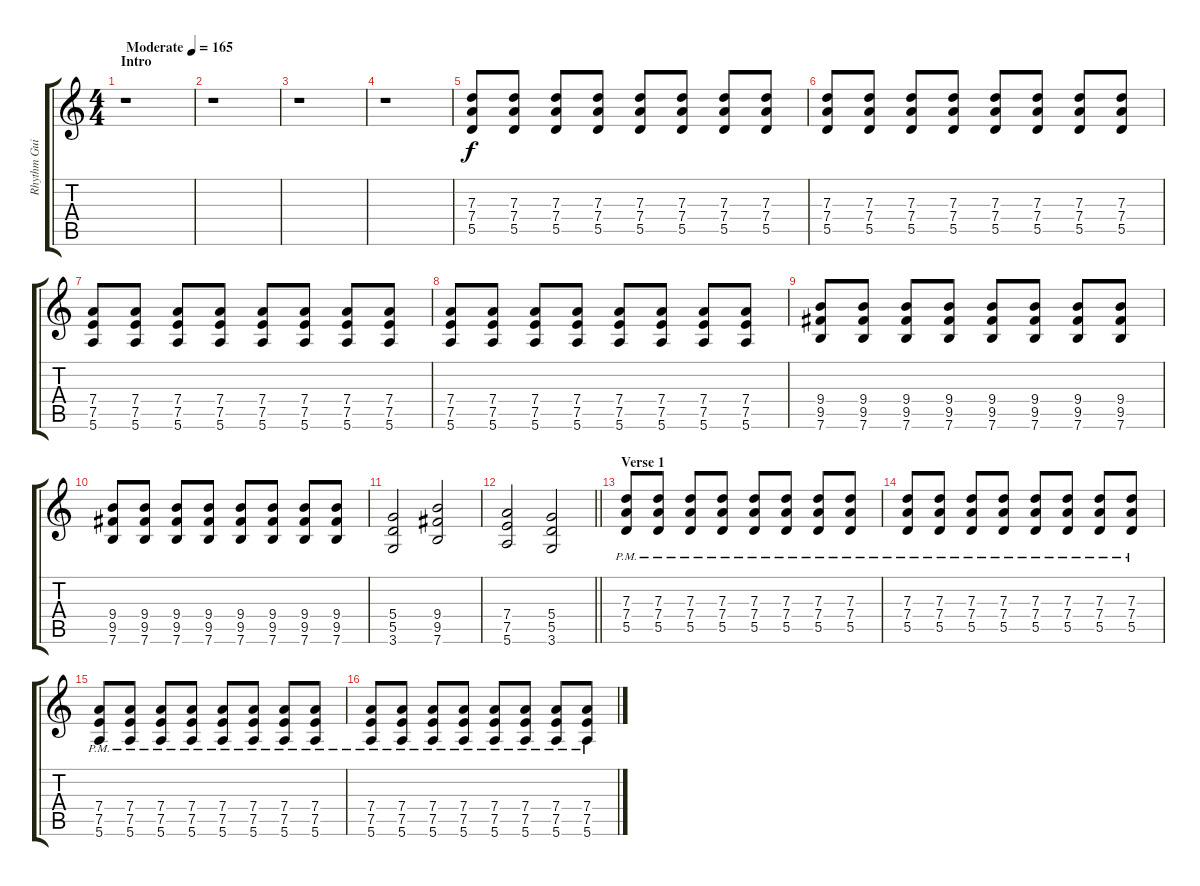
\track ("Rhythm Guitar" "Rhythm Gui") {instrument distortionguitar}
\staff {score tabs}
\tuning (E4 B3 G3 D3 A2 E2) {hide}
\ts (4 4)
\section ("" "Intro")
\tempo (165 "Moderate")
\clef g2
\ks c
r.1{dy f instrument distortionguitar} |
r.1 |
r.1 |
r.1 |
(7.3 7.4 5.5).8 (7.3 7.4 5.5).8 (7.3 7.4 5.5).8 (7.3 7.4 5.5).8 (7.3 7.4 5.5).8 (7.3 7.4 5.5).8 (7.3 7.4 5.5).8 (7.3 7.4 5.5).8 |
(7.3 7.4 5.5).8 (7.3 7.4 5.5).8 (7.3 7.4 5.5).8 (7.3 7.4 5.5).8 (7.3 7.4 5.5).8 (7.3 7.4 5.5).8 (7.3 7.4 5.5).8 (7.3 7.4 5.5).8 |
(7.4 7.5 5.6).8 (7.4 7.5 5.6).8 (7.4 7.5 5.6).8 (7.4 7.5 5.6).8 (7.4 7.5 5.6).8 (7.4 7.5 5.6).8 (7.4 7.5 5.6).8 (7.4 7.5 5.6).8 |
(7.4 7.5 5.6).8 (7.4 7.5 5.6).8 (7.4 7.5 5.6).8 (7.4 7.5 5.6).8 (7.4 7.5 5.6).8 (7.4 7.5 5.6).8 (7.4 7.5 5.6).8 (7.4 7.5 5.6).8 |
(9.4 9.5 7.6).8 (9.4 9.5 7.6).8 (9.4 9.5 7.6).8 (9.4 9.5 7.6).8 (9.4 9.5 7.6).8 (9.4 9.5 7.6).8 (9.4 9.5 7.6).8 (9.4 9.5 7.6).8 |
(9.4 9.5 7.6).8 (9.4 9.5 7.6).8 (9.4 9.5 7.6).8 (9.4 9.5 7.6).8 (9.4 9.5 7.6).8 (9.4 9.5 7.6).8 (9.4 9.5 7.6).8 (9.4 9.5 7.6).8 |
(5.4 5.5 3.6).2 (9.4 9.5 7.6).2 |
\barLineRight lightlight
(7.4 7.5 5.6).2 (5.4 5.5 3.6).2 |
\section ("" "Verse 1")
(7.3{pm} 7.4{pm} 5.5{pm}).8 (7.3{pm} 7.4{pm} 5.5{pm}).8 (7.3{pm} 7.4{pm} 5.5{pm}).8 (7.3{pm} 7.4{pm} 5.5{pm}).8 (7.3{pm} 7.4{pm} 5.5{pm}).8 (7.3{pm} 7.4{pm} 5.5{pm}).8 (7.3{pm} 7.4{pm} 5.5{pm}).8 (7.3{pm} 7.4{pm} 5.5{pm}).8 |
(7.3{pm} 7.4{pm} 5.5{pm}).8 (7.3{pm} 7.4{pm} 5.5{pm}).8 (7.3{pm} 7.4{pm} 5.5{pm}).8 (7.3{pm} 7.4{pm} 5.5{pm}).8 (7.3{pm} 7.4{pm} 5.5{pm}).8 (7.3{pm} 7.4{pm} 5.5{pm}).8 (7.3{pm} 7.4{pm} 5.5{pm}).8 (7.3{pm} 7.4{pm} 5.5{pm}).8 |
(7.4{pm} 7.5{pm} 5.6{pm}).8 (7.4{pm} 7.5{pm} 5.6{pm}).8 (7.4{pm} 7.5{pm} 5.6{pm}).8 (7.4{pm} 7.5{pm} 5.6{pm}).8 (7.4{pm} 7.5{pm} 5.6{pm}).8 (7.4{pm} 7.5{pm} 5.6{pm}).8 (7.4{pm} 7.5{pm} 5.6{pm}).8 (7.4{pm} 7.5{pm} 5.6{pm}).8 |
(7.4{pm} 7.5{pm} 5.6{pm}).8 (7.4{pm} 7.5{pm} 5.6{pm}).8 (7.4{pm} 7.5{pm} 5.6{pm}).8 (7.4{pm} 7.5{pm} 5.6{pm}).8 (7.4{pm} 7.5{pm} 5.6{pm}).8 (7.4{pm} 7.5{pm} 5.6{pm}).8 (7.4{pm} 7.5{pm} 5.6{pm}).8 (7.4{pm} 7.5{pm} 5.6{pm}).8
